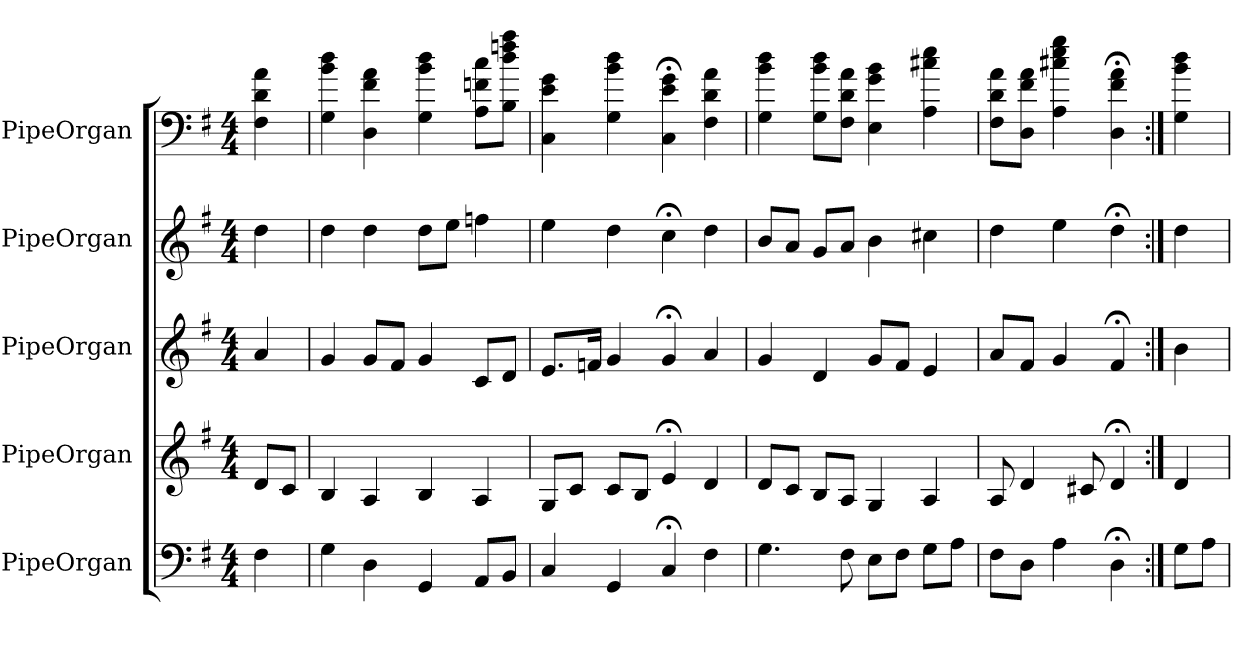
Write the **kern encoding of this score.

**kern	**kern	**kern	**kern	**kern
*part5	*part4	*part3	*part2	*part1
*staff5	*staff4	*staff3	*staff2	*staff1
*I"PipeOrgan	*I"PipeOrgan	*I"PipeOrgan	*I"PipeOrgan	*I"PipeOrgan
*k[f#]	*k[f#]	*k[f#]	*k[f#]	*k[f#]
*G:	*G:	*G:	*G:	*G:
*M4/4	*M4/4	*M4/4	*M4/4	*M4/4
*MM60	*MM60	*MM60	*MM60	*MM60
=	=	=	=	=
4F#	8dL	4a	4dd	4F# 4d 4a
.	8cJ	.	.	.
=1	=1	=1	=1	=1
4G	4B	4g	4dd	4G 4b 4dd
4D	4A	8gL	4dd	4D 4f# 4a
.	.	8f#J	.	.
4GG	4B	4g	8ddL	4G 4b 4dd
.	.	.	8eeJ	.
8AAL	4A	8cL	4ffn	8A 8fn 8ccL
8BBJ	.	8dJ	.	8B 8dd 8ffn 8aaJ
=2	=2	=2	=2	=2
4C	8GL	8.eL	4ee	4C 4e 4g
.	8cJ	.	.	.
.	.	16fnJk	.	.
4GG	8cL	4g	4dd	4G 4b 4dd
.	8BJ	.	.	.
4C;<	4e;<	4g;<	4cc;<	4C;< 4e;< 4g;<
4F#	4d	4a	4dd	4F# 4d 4a
=3	=3	=3	=3	=3
4.G	8dL	4g	8bL	4G 4b 4dd
.	8cJ	.	8aJ	.
.	8BL	4d	8gL	8G 8b 8ddL
8F#	8AJ	.	8aJ	8F# 8d 8aJ
8EL	4G	8gL	4b	4E 4g 4b
8F#J	.	8f#J	.	.
8GL	4A	4e	4cc#X	4A 4cc#X 4ee
8AJ	.	.	.	.
=4	=4	=4	=4	=4
8F#L	8A	8aL	4dd	8F# 8d 8aL
8DJ	4d	8f#J	.	8D 8f# 8aJ
4A	.	4g	4ee	4A 4cc#X 4ee 4gg
.	8c#X	.	.	.
4D;<	4d;<	4f#;<	4dd;<	4D;< 4f#;< 4a;<
=:|!	=:|!	=:|!	=:|!	=:|!
8GL	4d	4b	4dd	4G 4b 4dd
8AJ	.	.	.	.
=	=	=	=	=
*-	*-	*-	*-	*-
